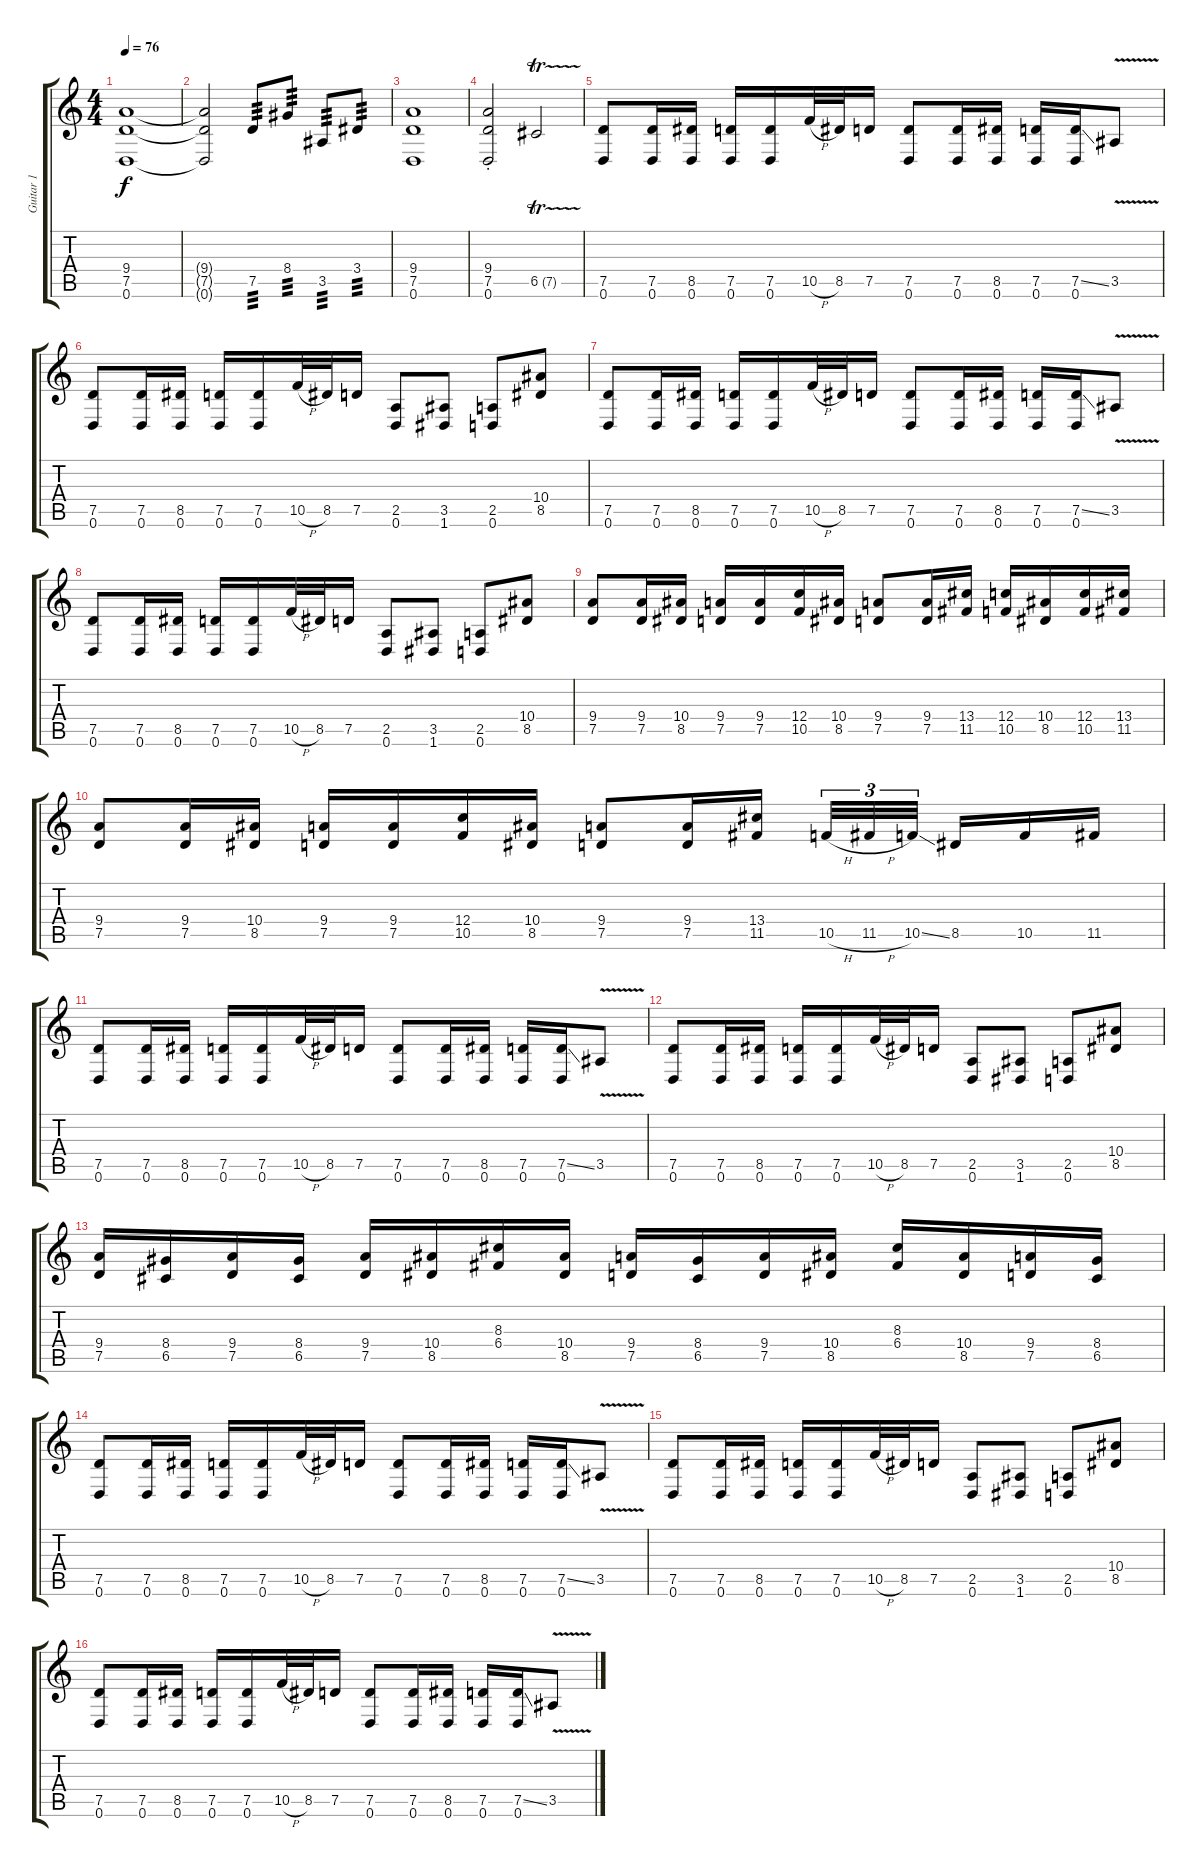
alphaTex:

\track ("Guitar 1" "Guitar 1") {instrument overdrivenguitar}
\staff {score tabs}
\tuning (D4 A3 F3 C3 G2 D2) {hide}
\ts (4 4)
\section ("" "")
\tempo 76
\clef g2
\ks c
(9.4 7.5 0.6).1{dy f} |
(9.4{t} 7.5{t} 0.6{t}).2 7.5.8{tp 3} 8.4.8{tp 3} 3.5.8{tp 3} 3.4.8{tp 3} |
(9.4 7.5 0.6).1 |
(9.4{st} 7.5{st} 0.6{st}).2 6.5{tr (7 64)}.2 |
\section ("" "")
(7.5 0.6).8 (7.5 0.6).16 (8.5 0.6).16 (7.5 0.6).16 (7.5 0.6).16 10.5{h}.32 8.5.32 7.5.16 (7.5 0.6).8 (7.5 0.6).16 (8.5 0.6).16 (7.5 0.6).16 (7.5{ss} 0.6).16 3.5{v}.8 |
(7.5 0.6).8 (7.5 0.6).16 (8.5 0.6).16 (7.5 0.6).16 (7.5 0.6).16 10.5{h}.32 8.5.32 7.5.16 (2.5 0.6).8 (3.5 1.6).8 (2.5 0.6).8 (10.4 8.5).8 |
(7.5 0.6).8 (7.5 0.6).16 (8.5 0.6).16 (7.5 0.6).16 (7.5 0.6).16 10.5{h}.32 8.5.32 7.5.16 (7.5 0.6).8 (7.5 0.6).16 (8.5 0.6).16 (7.5 0.6).16 (7.5{ss} 0.6).16 3.5{v}.8 |
(7.5 0.6).8 (7.5 0.6).16 (8.5 0.6).16 (7.5 0.6).16 (7.5 0.6).16 10.5{h}.32 8.5.32 7.5.16 (2.5 0.6).8 (3.5 1.6).8 (2.5 0.6).8 (10.4 8.5).8 |
\section ("" "")
(9.4 7.5).8 (9.4 7.5).16 (10.4 8.5).16 (9.4 7.5).16 (9.4 7.5).16 (12.4 10.5).16 (10.4 8.5).16 (9.4 7.5).8 (9.4 7.5).16 (13.4 11.5).16 (12.4 10.5).16 (10.4 8.5).16 (12.4 10.5).16 (13.4 11.5).16 |
(9.4 7.5).8 (9.4 7.5).16 (10.4 8.5).16 (9.4 7.5).16 (9.4 7.5).16 (12.4 10.5).16 (10.4 8.5).16 (9.4 7.5).8 (9.4 7.5).16 (13.4 11.5).16 10.5{h}.32{tu (3 2)} 11.5{h}.32{tu (3 2)} 10.5{ss}.32{tu (3 2)} 8.5.16 10.5.16 11.5.16 |
\section ("" "")
(7.5 0.6).8 (7.5 0.6).16 (8.5 0.6).16 (7.5 0.6).16 (7.5 0.6).16 10.5{h}.32 8.5.32 7.5.16 (7.5 0.6).8 (7.5 0.6).16 (8.5 0.6).16 (7.5 0.6).16 (7.5{ss} 0.6).16 3.5{v}.8 |
(7.5 0.6).8 (7.5 0.6).16 (8.5 0.6).16 (7.5 0.6).16 (7.5 0.6).16 10.5{h}.32 8.5.32 7.5.16 (2.5 0.6).8 (3.5 1.6).8 (2.5 0.6).8 (10.4 8.5).8 |
\section ("" "")
(9.4 7.5).16 (8.4 6.5).16 (9.4 7.5).16 (8.4 6.5).16 (9.4 7.5).16 (10.4 8.5).16 (8.3 6.4).16 (10.4 8.5).16 (9.4 7.5).16 (8.4 6.5).16 (9.4 7.5).16 (10.4 8.5).16 (8.3 6.4).16 (10.4 8.5).16 (9.4 7.5).16 (8.4 6.5).16 |
\section ("" "")
(7.5 0.6).8 (7.5 0.6).16 (8.5 0.6).16 (7.5 0.6).16 (7.5 0.6).16 10.5{h}.32 8.5.32 7.5.16 (7.5 0.6).8 (7.5 0.6).16 (8.5 0.6).16 (7.5 0.6).16 (7.5{ss} 0.6).16 3.5{v}.8 |
(7.5 0.6).8 (7.5 0.6).16 (8.5 0.6).16 (7.5 0.6).16 (7.5 0.6).16 10.5{h}.32 8.5.32 7.5.16 (2.5 0.6).8 (3.5 1.6).8 (2.5 0.6).8 (10.4 8.5).8 |
(7.5 0.6).8 (7.5 0.6).16 (8.5 0.6).16 (7.5 0.6).16 (7.5 0.6).16 10.5{h}.32 8.5.32 7.5.16 (7.5 0.6).8 (7.5 0.6).16 (8.5 0.6).16 (7.5 0.6).16 (7.5{ss} 0.6).16 3.5{v}.8
